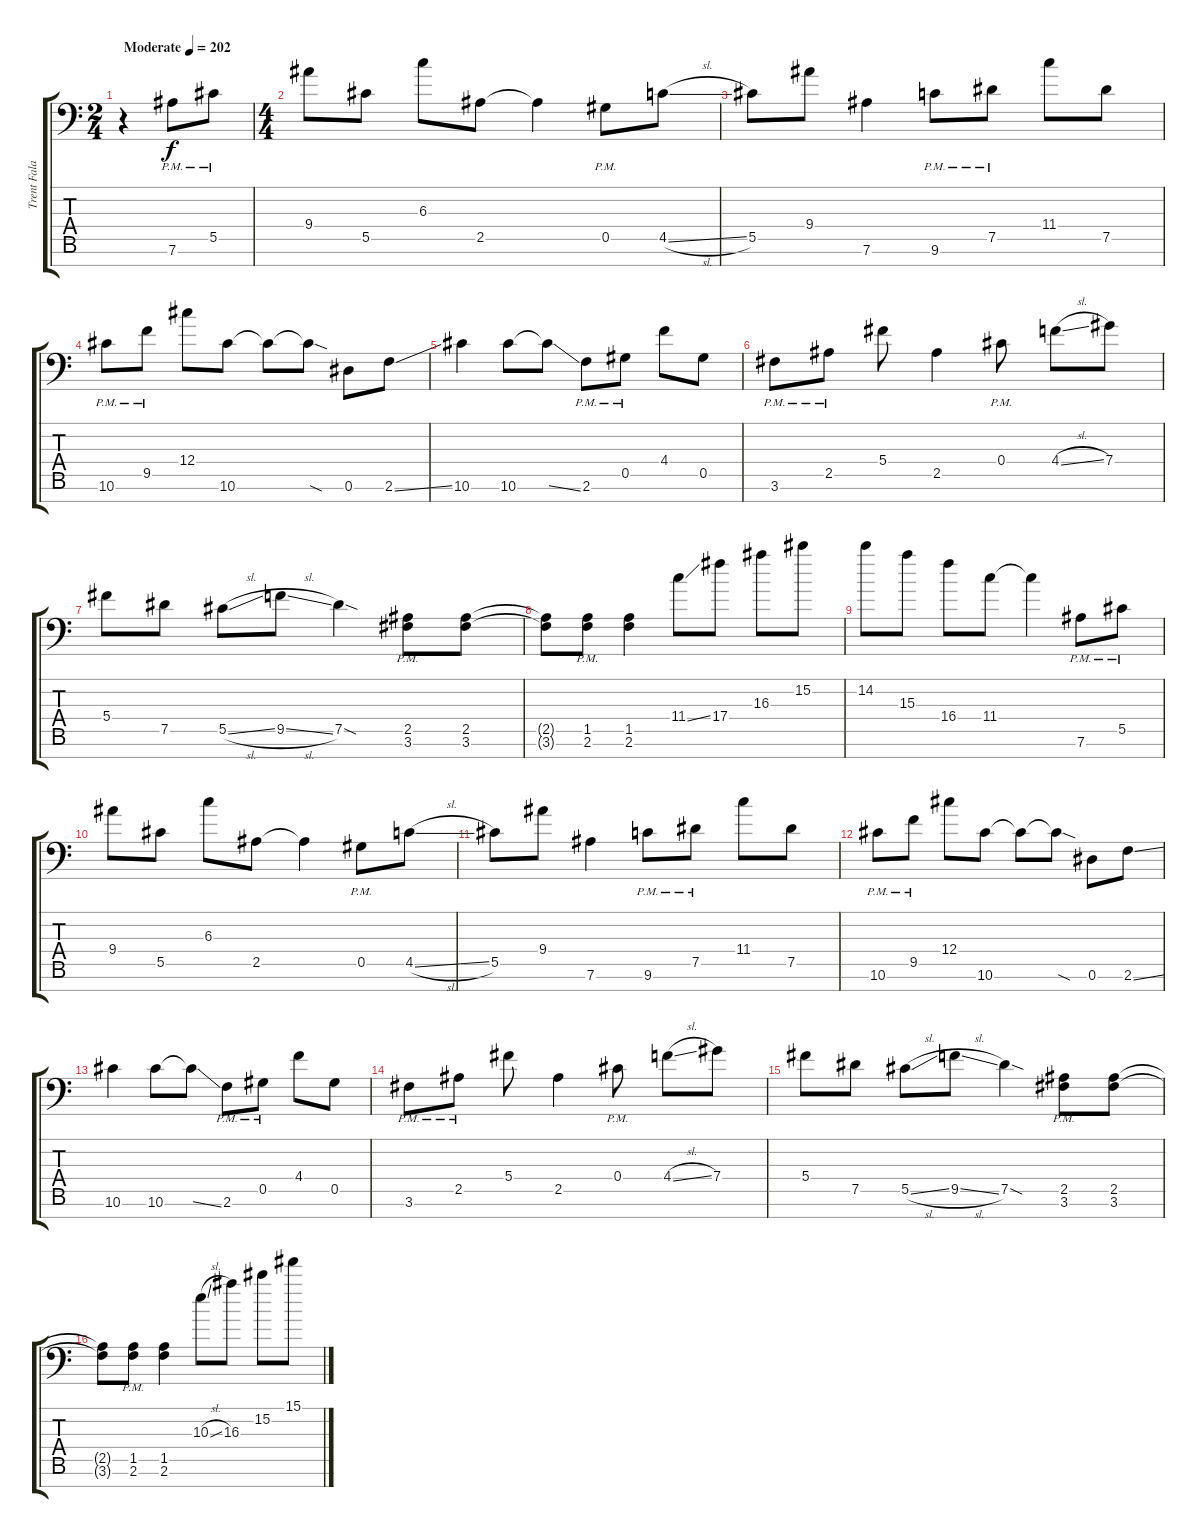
\track ("Trent Falafel" "Trent Fala") {instrument distortionguitar}
\staff {score tabs}
\tuning (Eb4 Bb3 Gb3 Db3 Ab2 Eb2 Bb1) {hide}
\ts (2 4)
\tempo (202 "Moderate")
\clef f4
\ks c
r.4{dy f instrument distortionguitar} 7.6{pm}.8 5.5{pm}.8 |
\ts (4 4)
9.4.8 5.5.8 6.3.8 2.5.8 2.5{t}.4 0.5{pm}.8 4.5{sl}.8 |
5.5.8 9.4.8 7.6.4 9.6{pm}.8 7.5{pm}.8 11.4.8 7.5.8 |
10.6{pm}.8 9.5{pm}.8 12.4.8 10.6.8 10.6{t}.8 10.6{sod t}.8 0.6.8 2.6{ss}.8 |
10.6.4 10.6.8 10.6{ss t}.8 2.6{pm}.8 0.5{pm}.8 4.4.8 0.5.8 |
3.6{pm}.8 2.5{pm}.8 5.4.8 2.5.4 0.4{pm}.8 4.4{sl}.8 7.4.8 |
5.4.8 7.5.8 5.5{sl}.8 9.5{sl}.8 7.5{sod}.4 (2.5{pm} 3.6{pm}).8 (2.5 3.6).8 |
(2.5{t} 3.6{t}).8 (1.5{pm} 2.6{pm}).8 (1.5 2.6).4 11.4{ss}.8 17.4.8 16.3.8 15.2.8 |
14.2.8 15.3.8 16.4.8 11.4.8 11.4{t}.4 7.6{pm}.8 5.5{pm}.8 |
9.4.8 5.5.8 6.3.8 2.5.8 2.5{t}.4 0.5{pm}.8 4.5{sl}.8 |
5.5.8 9.4.8 7.6.4 9.6{pm}.8 7.5{pm}.8 11.4.8 7.5.8 |
10.6{pm}.8 9.5{pm}.8 12.4.8 10.6.8 10.6{t}.8 10.6{sod t}.8 0.6.8 2.6{ss}.8 |
10.6.4 10.6.8 10.6{ss t}.8 2.6{pm}.8 0.5{pm}.8 4.4.8 0.5.8 |
3.6{pm}.8 2.5{pm}.8 5.4.8 2.5.4 0.4{pm}.8 4.4{sl}.8 7.4.8 |
5.4.8 7.5.8 5.5{sl}.8 9.5{sl}.8 7.5{sod}.4 (2.5{pm} 3.6{pm}).8 (2.5 3.6).8 |
(2.5{t} 3.6{t}).8 (1.5{pm} 2.6{pm}).8 (1.5 2.6).4 10.3{sl}.8 16.3.8 15.2.8 15.1.8
